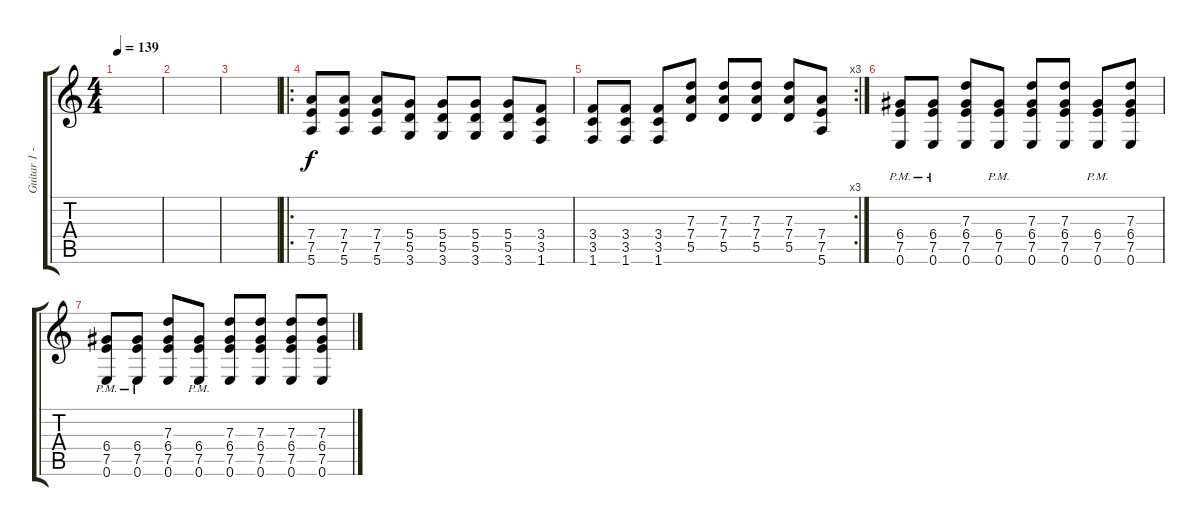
\track ("Guitar 1 - Overdriven" "Guitar 1 -") {instrument overdrivenguitar}
\staff {score tabs}
\tuning (E4 B3 G3 D3 A2 E2) {hide}
\ts (4 4)
\tempo 139
\clef g2
\ks c
|
|
|
\ro
(7.4 7.5 5.6).8 (7.4 7.5 5.6).8 (7.4 7.5 5.6).8 (5.4 5.5 3.6).8 (5.4 5.5 3.6).8 (5.4 5.5 3.6).8 (5.4 5.5 3.6).8 (3.4 3.5 1.6).8 |
\rc 3
(3.4 3.5 1.6).8 (3.4 3.5 1.6).8 (3.4 3.5 1.6).8 (7.3 7.4 5.5).8 (7.3 7.4 5.5).8 (7.3 7.4 5.5).8 (7.3 7.4 5.5).8 (7.4 7.5 5.6).8 |
(6.4{pm} 7.5{pm} 0.6{pm}).8 (6.4{pm} 7.5{pm} 0.6{pm}).8 (7.3 6.4 7.5 0.6).8 (6.4{pm} 7.5{pm} 0.6{pm}).8 (7.3 6.4 7.5 0.6).8 (7.3 6.4 7.5 0.6).8 (6.4{pm} 7.5{pm} 0.6{pm}).8 (7.3 6.4 7.5 0.6).8 |
(6.4{pm} 7.5{pm} 0.6{pm}).8 (6.4{pm} 7.5{pm} 0.6{pm}).8 (7.3 6.4 7.5 0.6).8 (6.4{pm} 7.5{pm} 0.6{pm}).8 (7.3 6.4 7.5 0.6).8 (7.3 6.4 7.5 0.6).8 (7.3 6.4 7.5 0.6).8 (7.3 6.4 7.5 0.6).8
